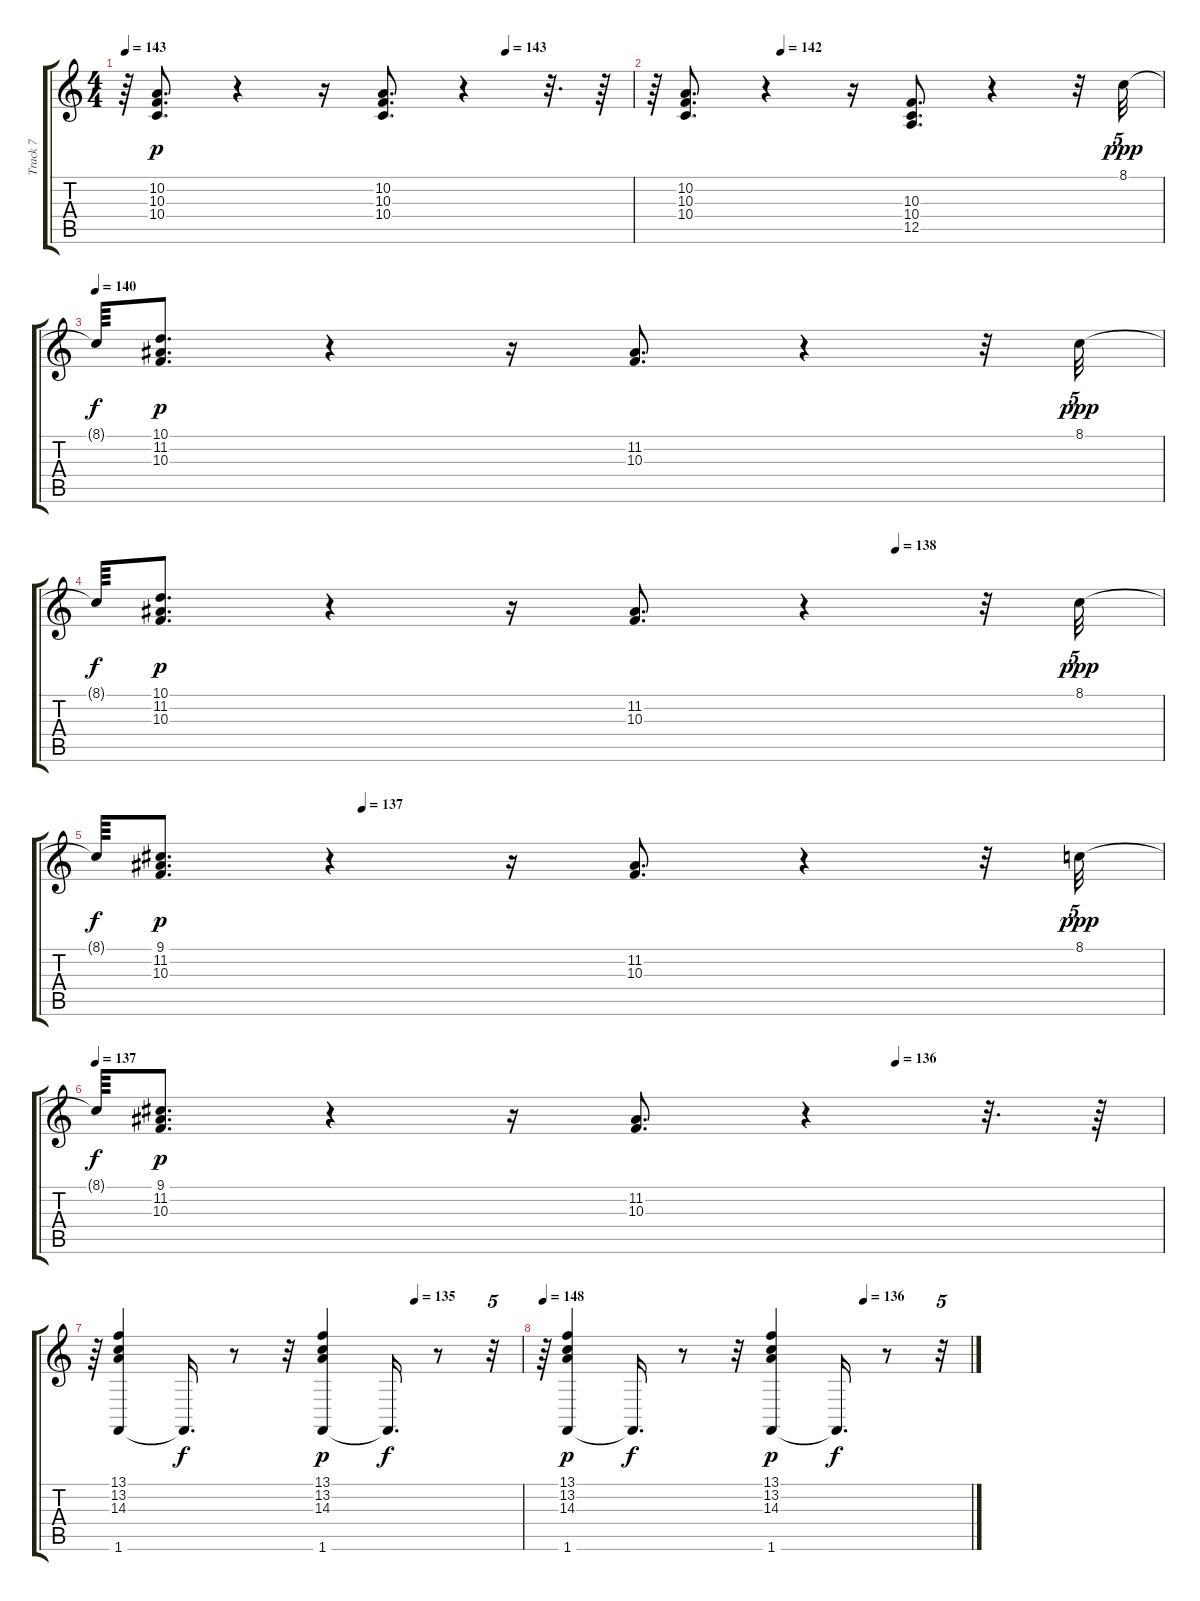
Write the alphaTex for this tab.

\track ("Track 7" "Track 7") {instrument acousticgrandpiano}
\staff {score tabs}
\tuning (E4 B3 G3 D3 A2 E2) {hide}
\ts (4 4)
\tempo 143
\tempo (143 0.75)
\clef g2
\ks c
r.64{dy pp} (10.2 10.3 10.4).8{d dy p} r.4 r.16 (10.2 10.3 10.4).8{d} r.4 r.32{d} r.64 |
\tempo (142 0.25)
r.64 (10.2 10.3 10.4).8{d} r.4 r.16 (10.3 10.4 12.5).8{d} r.4 r.32 8.1.32{tu (5 4) dy ppp} |
\tempo 140
8.1{t}.64{dy f} (10.1 11.2 10.3).8{d dy p} r.4 r.16 (11.2 10.3).8{d} r.4 r.32 8.1.32{tu (5 4) dy ppp} |
\tempo (138 0.75)
8.1{t}.64{dy f} (10.1 11.2 10.3).8{d dy p} r.4 r.16 (11.2 10.3).8{d} r.4 r.32 8.1.32{tu (5 4) dy ppp} |
\tempo (137 0.25)
8.1{t}.64{dy f} (9.1 11.2 10.3).8{d dy p} r.4 r.16 (11.2 10.3).8{d} r.4 r.32 8.1.32{tu (5 4) dy ppp} |
\tempo 137
\tempo (136 0.75)
8.1{t}.64{dy f} (9.1 11.2 10.3).8{d dy p} r.4 r.16 (11.2 10.3).8{d} r.4 r.32{d} r.64 |
\tempo (135 0.75)
r.64 (13.1 13.2 14.3 1.6).4 1.6{t}.16{d dy f} r.8 r.32 (13.1 13.2 14.3 1.6).4{dy p} 1.6{t}.16{d dy f} r.8 r.32{tu (5 4)} |
\tempo 148
\tempo (136 0.75)
r.64 (13.1 13.2 14.3 1.6).4{dy p} 1.6{t}.16{d dy f} r.8 r.32 (13.1 13.2 14.3 1.6).4{dy p} 1.6{t}.16{d dy f} r.8 r.32{tu (5 4)}
